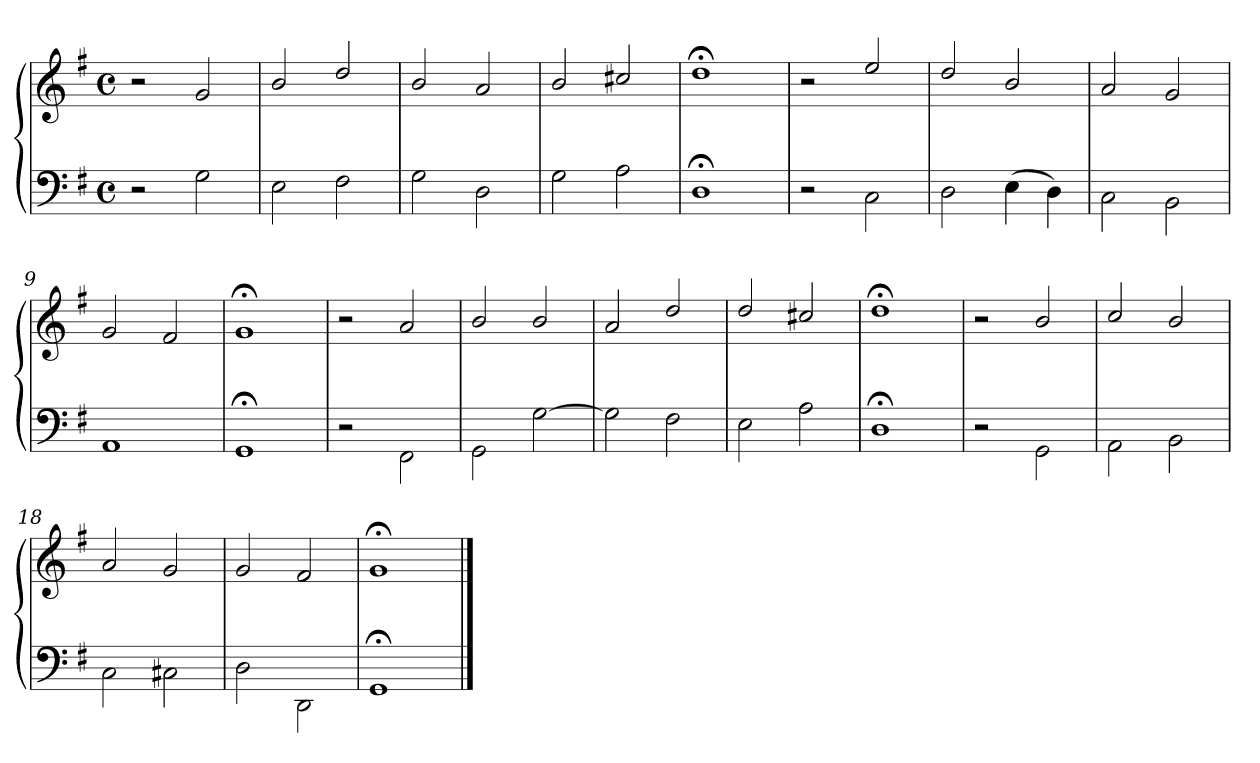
**kern	**kern
*part1	*part1
*staff2	*staff1
*clefF4	*clefG2
*k[f#]	*k[f#]
*M4/4	*M4/4
*met(c)	*met(c)
=1	=1
2r	2r
2G\	2g/
=2	=2
2E\	2b/
2F#\	2dd/
=3	=3
2G\	2b/
2D\	2a/
=4	=4
2G\	2b/
2A\	2cc#X/
=5	=5
1D;\	1dd;</
=6	=6
2r	2r
2C\	2ee/
=7	=7
2D\	2dd/
(4E\	2b/
4D\)	.
=8	=8
2C\	2a/
2BB\	2g/
=9	=9
1AA\	2g/
.	2f#/
=10	=10
1GG;\	1g;</
!!LO:LB:g=z
=11	=11
2r	2r
2FF#\	2a/
=12	=12
2GG\	2b/
[2G\	2b/
=13	=13
2G\]	2a/
2F#\	2dd/
=14	=14
2E\	2dd/
2A\	2cc#X/
=15	=15
1D;\	1dd;</
=16	=16
2r	2r
2GG\	2b/
=17	=17
2AA\	2cc/
2BB\	2b/
=18	=18
2C\	2a/
2C#X\	2g/
=19	=19
2D\	2g/
2DD\	2f#/
=20	=20
1GG;\	1g;</
==	==
*-	*-
